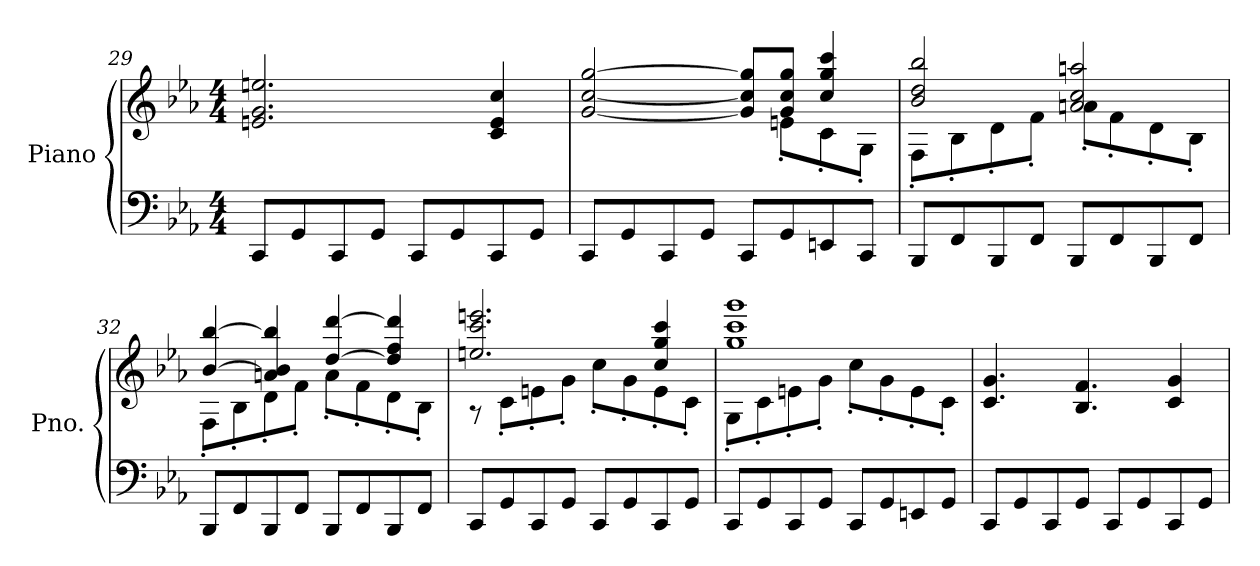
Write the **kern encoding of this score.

**kern	**kern
*part1	*part1
*staff2	*staff1
*I"Piano	*
*I'Pno.	*
*clefF4	*clefG2
*k[b-e-a-]	*k[b-e-a-]
*M4/4	*M4/4
=29	=29
8CC/L	2.en/ 2.g/ 2.een/
8GG/	.
8CC/	.
8GG/J	.
8CC/L	.
8GG/	.
8CC/	4c/ 4e/ 4cc/
8GG/J	.
=30	=30
*	*^
8CC/L	[2g/ [2cc/ [2gg/	8ryy
*	*v	*v
8GG/	.
8CC/	.
8GG/J	.
8CC/L	8g/] 8cc/] 8gg/]L
*	*^
8GG/	8g/ 8cc/ 8gg/J	8en'\L
8EEn/	4cc/ 4gg/ 4ccc/	8c'\
8CC/J	.	8G'\J
!!LO:LB:g=z	!!
=31	=31	=31
8BBB-/L	2b-/ 2dd/ 2bb-/	8F'\L
8FF/	.	8B-'\
8BBB-/	.	8d'\
8FF/J	.	8f'\J
8BBB-/L	2an/ 2cc/ 2aan/	8a'\L
8FF/	.	8f'\
8BBB-/	.	8d'\
8FF/J	.	8B-'\J
=32	=32	=32
8BBB-/L	[4b-/ [4bb-/	8F'\L
8FF/	.	8B-'\
8BBB-/	4an/ 4b-/] 4bb-/]	8d'\
8FF/J	.	8f'\J
8BBB-/L	[4dd/ [4ddd/	8a'\L
8FF/	.	8f'\
8BBB-/	4dd/] 4ff/ 4ddd/]	8d'\
8FF/J	.	8B-'\J
=33	=33	=33
8CC/L	2.een/ 2.ccc/ 2.eeen/	8r
8GG/	.	8c'\L
8CC/	.	8en'\
8GG/J	.	8g'\J
8CC/L	.	8cc'\L
8GG/	.	8g'\
8CC/	4cc/ 4gg/ 4ccc/	8e'\
8GG/J	.	8c'\J
=34	=34	=34
8CC/L	1gg 1ccc 1ggg	8G'\L
8GG/	.	8c'\
8CC/	.	8en'\
8GG/J	.	8g'\J
8CC/L	.	8cc'\L
8GG/	.	8g'\
8EEn/	.	8e'\
8GG/J	.	8c'\J
*	*v	*v
!!LO:LB:g=z
=35	=35
8CC/L	4.c/ 4.g/
8GG/	.
8CC/	.
8GG/J	4.B-/ 4.f/
8CC/L	.
8GG/	.
8CC/	4c/ 4g/
8GG/J	.
=	=
*-	*-
